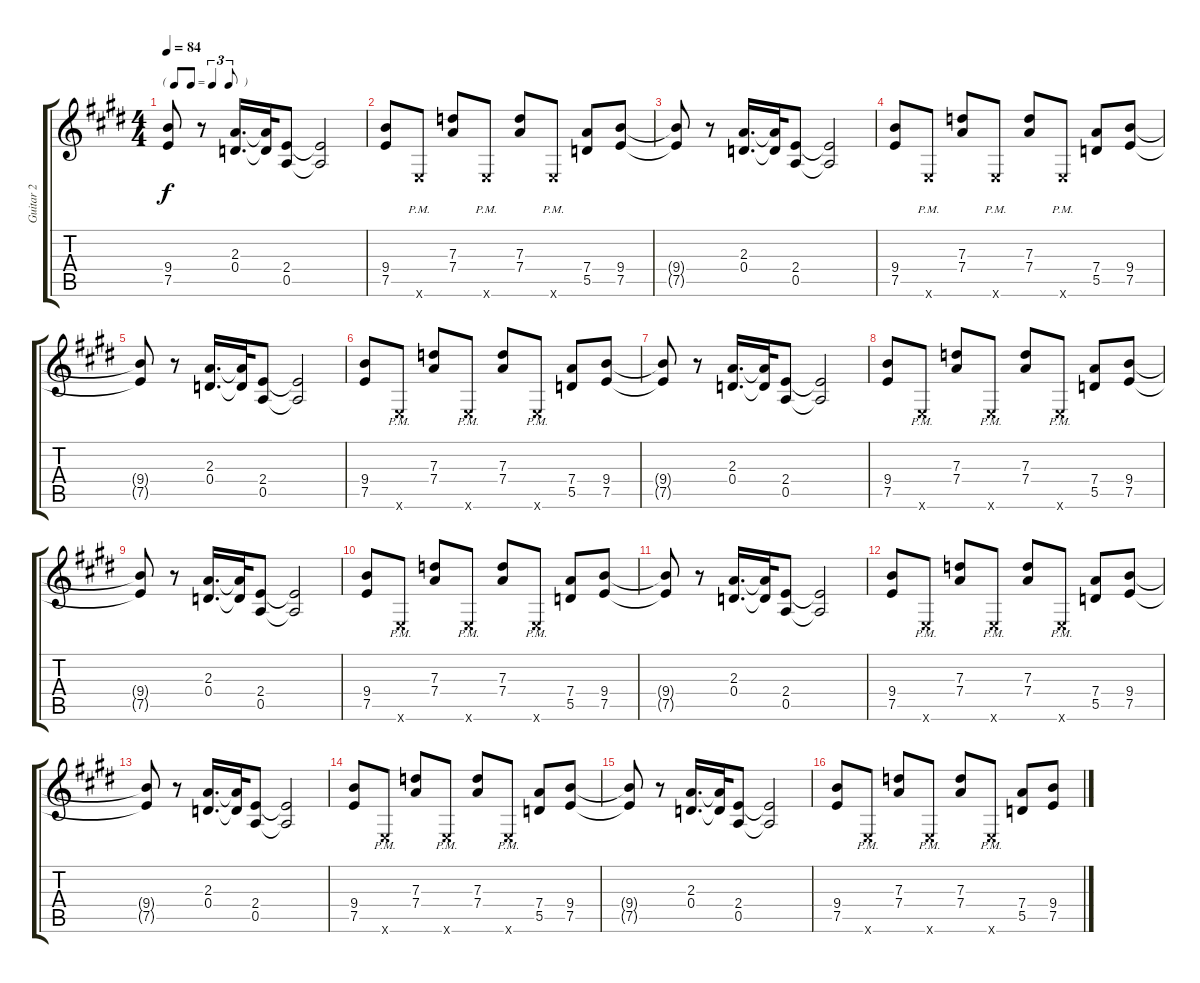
\track ("Guitar 2" "Guitar 2") {instrument electricguitarclean}
\staff {score tabs}
\tuning (E4 B3 G3 D3 A2 E2) {hide}
\ts (4 4)
\tf triplet8th
\tempo 84
\clef g2
\ks e
(9.4{t} 7.5{t}).8{dy f} r.8 (2.3 0.4).16{d} (2.3{t} 0.4{t}).32 (2.4 0.5).8 (2.4{t} 0.5{t}).2 |
(9.4 7.5).8 0.6{pm x}.8 (7.3 7.4).8 0.6{pm x}.8 (7.3 7.4).8 0.6{pm x}.8 (7.4 5.5).8 (9.4 7.5).8 |
(9.4{t} 7.5{t}).8 r.8 (2.3 0.4).16{d} (2.3{t} 0.4{t}).32 (2.4 0.5).8 (2.4{t} 0.5{t}).2 |
(9.4 7.5).8 0.6{pm x}.8 (7.3 7.4).8 0.6{pm x}.8 (7.3 7.4).8 0.6{pm x}.8 (7.4 5.5).8 (9.4 7.5).8 |
(9.4{t} 7.5{t}).8 r.8 (2.3 0.4).16{d} (2.3{t} 0.4{t}).32 (2.4 0.5).8 (2.4{t} 0.5{t}).2 |
(9.4 7.5).8 0.6{pm x}.8 (7.3 7.4).8 0.6{pm x}.8 (7.3 7.4).8 0.6{pm x}.8 (7.4 5.5).8 (9.4 7.5).8 |
(9.4{t} 7.5{t}).8 r.8 (2.3 0.4).16{d} (2.3{t} 0.4{t}).32 (2.4 0.5).8 (2.4{t} 0.5{t}).2 |
(9.4 7.5).8 0.6{pm x}.8 (7.3 7.4).8 0.6{pm x}.8 (7.3 7.4).8 0.6{pm x}.8 (7.4 5.5).8 (9.4 7.5).8 |
(9.4{t} 7.5{t}).8 r.8 (2.3 0.4).16{d} (2.3{t} 0.4{t}).32 (2.4 0.5).8 (2.4{t} 0.5{t}).2 |
(9.4 7.5).8 0.6{pm x}.8 (7.3 7.4).8 0.6{pm x}.8 (7.3 7.4).8 0.6{pm x}.8 (7.4 5.5).8 (9.4 7.5).8 |
(9.4{t} 7.5{t}).8 r.8 (2.3 0.4).16{d} (2.3{t} 0.4{t}).32 (2.4 0.5).8 (2.4{t} 0.5{t}).2 |
(9.4 7.5).8 0.6{pm x}.8 (7.3 7.4).8 0.6{pm x}.8 (7.3 7.4).8 0.6{pm x}.8 (7.4 5.5).8 (9.4 7.5).8 |
(9.4{t} 7.5{t}).8 r.8 (2.3 0.4).16{d} (2.3{t} 0.4{t}).32 (2.4 0.5).8 (2.4{t} 0.5{t}).2 |
(9.4 7.5).8 0.6{pm x}.8 (7.3 7.4).8 0.6{pm x}.8 (7.3 7.4).8 0.6{pm x}.8 (7.4 5.5).8 (9.4 7.5).8 |
(9.4{t} 7.5{t}).8 r.8 (2.3 0.4).16{d} (2.3{t} 0.4{t}).32 (2.4 0.5).8 (2.4{t} 0.5{t}).2 |
(9.4 7.5).8 0.6{pm x}.8 (7.3 7.4).8 0.6{pm x}.8 (7.3 7.4).8 0.6{pm x}.8 (7.4 5.5).8 (9.4 7.5).8
